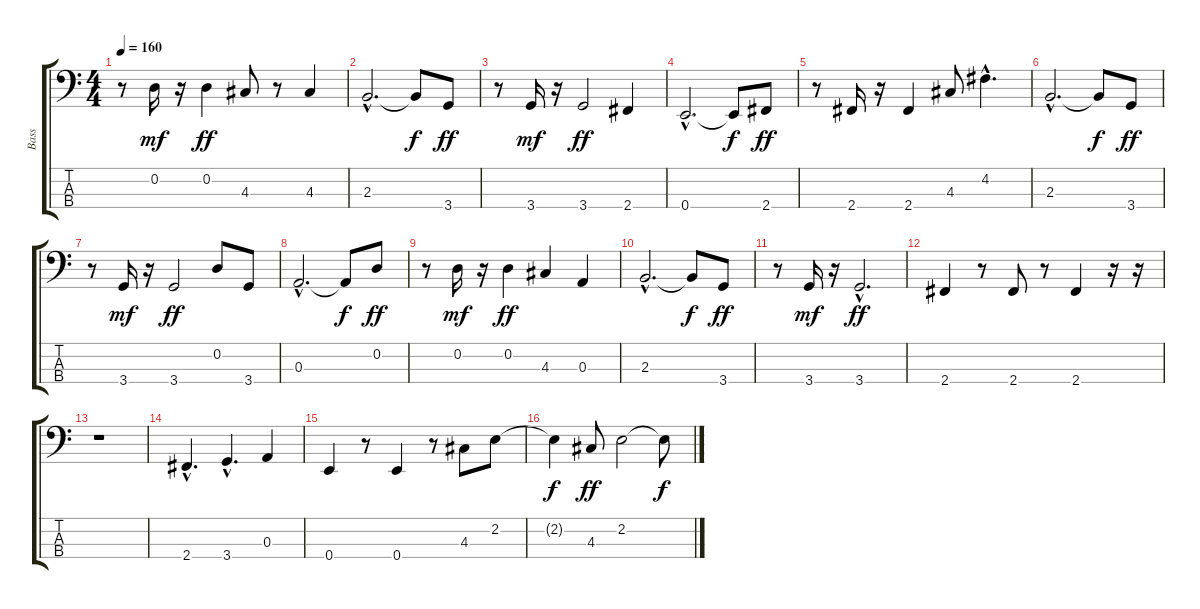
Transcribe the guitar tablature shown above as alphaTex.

\track ("Bass" "Bass") {instrument electricbassfinger}
\staff {score tabs}
\tuning (G2 D2 A1 E1) {hide}
\ts (4 4)
\tempo 160
\clef f4
\ks c
r.8{dy ff} 0.2.16{dy mf} r.16 0.2.4{dy ff} 4.3.8 r.8 4.3.4 |
2.3{hac}.2{d} 2.3{t}.8{dy f} 3.4.8{dy ff} |
r.8 3.4.16{dy mf} r.16 3.4.2{dy ff} 2.4.4 |
0.4{hac}.2{d} 0.4{t}.8{dy f} 2.4.8{dy ff} |
r.8 2.4.16 r.16 2.4.4 4.3.8 4.2{hac}.4{d} |
2.3{hac}.2{d} 2.3{t}.8{dy f} 3.4.8{dy ff} |
r.8 3.4.16{dy mf} r.16 3.4.2{dy ff} 0.2.8 3.4.8 |
0.3{hac}.2{d} 0.3{t}.8{dy f} 0.2.8{dy ff} |
r.8 0.2.16{dy mf} r.16 0.2.4{dy ff} 4.3.4 0.3.4 |
2.3{hac}.2{d} 2.3{t}.8{dy f} 3.4.8{dy ff} |
r.8 3.4.16{dy mf} r.16 3.4{hac}.2{d dy ff} |
2.4.4 r.8 2.4.8 r.8 2.4.4 r.16 r.16 |
r.1 |
2.4{hac}.4{d} 3.4{hac}.4{d} 0.3.4 |
0.4.4 r.8 0.4.4 r.8 4.3.8 2.2.8 |
2.2{t}.4{dy f} 4.3.8{dy ff} 2.2.2 2.2{t}.8{dy f}
